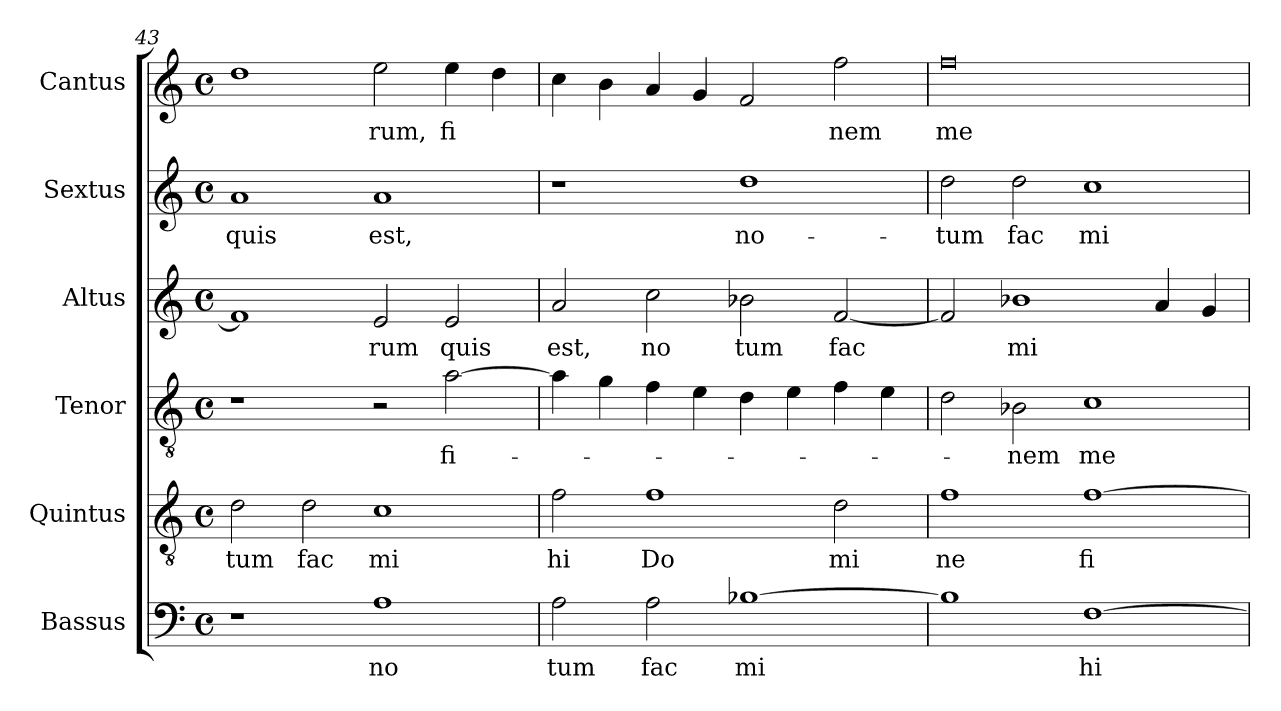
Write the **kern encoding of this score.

**kern	**text	**kern	**text	**kern	**text	**kern	**text	**kern	**text	**kern	**text
*part6	*part6	*part5	*part5	*part4	*part4	*part3	*part3	*part2	*part2	*part1	*part1
*staff6	*staff6	*staff5	*staff5	*staff4	*staff4	*staff3	*staff3	*staff2	*staff2	*staff1	*staff1
*I"Bassus	*	*I"Quintus	*	*I"Tenor	*	*I"Altus	*	*I"Sextus	*	*I"Cantus	*
*clefF4	*	*clefGv2	*	*clefGv2	*	*clefG2	*	*clefG2	*	*clefG2	*
*M4/4	*	*M4/4	*	*M4/4	*	*M4/4	*	*M4/4	*	*M4/4	*
*met(c)	*	*met(c)	*	*met(c)	*	*met(c)	*	*met(c)	*	*met(c)	*
=43	=43	=43	=43	=43	=43	=43	=43	=43	=43	=43	=43
!	!	!	!LO:LY:b:cj	!	!	!	!	!	!LO:LY:b:cj	!	!
1r	.	2d\	tum	1r	.	1f]	.	1a	quis	1dd	.
!	!	!	!LO:LY:b:cj	!	!	!	!	!	!	!	!
.	.	2d\	fac	.	.	.	.	.	.	.	.
!	!LO:LY:b:cj	!	!LO:LY:b:cj	!	!	!	!LO:LY:b:cj	!	!LO:LY:b:cj	!	!LO:LY:b:cj
1A	no	1c	mi	2r	.	2e/	rum	1a	est,	2ee\	rum,
!	!	!	!	!	!LO:LY:b:cj	!	!LO:LY:b:cj	!	!	!	!LO:LY:b:cj
.	.	.	.	[>2a\	fi-	2e/	quis	.	.	4ee\	fi
.	.	.	.	.	.	.	.	.	.	4dd\	.
=44	=44	=44	=44	=44	=44	=44	=44	=44	=44	=44	=44
!	!LO:LY:b:cj	!	!LO:LY:b:cj	!	!	!	!LO:LY:b:cj	!	!	!	!
2A\	tum	2f\	hi	4a\]	.	2a/	est,	1r	.	4cc\	.
.	.	.	.	4g\	.	.	.	.	.	4b\	.
!	!LO:LY:b:cj	!	!LO:LY:b:cj	!	!	!	!LO:LY:b:cj	!	!	!	!
2A\	fac	1f	Do	4f\	.	2cc\	no	.	.	4a/	.
.	.	.	.	4e\	.	.	.	.	.	4g/	.
!	!LO:LY:b:cj	!	!	!	!	!	!LO:LY:b:cj	!	!LO:LY:b:cj	!	!
[>1B-X	mi	.	.	4d\	.	2b-X\	tum	1dd	no-	2f/	.
.	.	.	.	4e\	.	.	.	.	.	.	.
!	!	!	!LO:LY:b:cj	!	!	!	!LO:LY:b	!	!	!	!LO:LY:b:cj
.	.	2d\	mi	4f\	.	[<2f/	fac	.	.	2ff\	nem
.	.	.	.	4e\	.	.	.	.	.	.	.
=45	=45	=45	=45	=45	=45	=45	=45	=45	=45	=45	=45
!	!	!	!LO:LY:b:cj	!	!	!	!	!	!LO:LY:b:cj	!	!LO:LY:b:cj
1B-]	.	1f	ne	2d\	.	2f/]	.	2dd\	-tum	0ff	me
!	!	!	!	!	!LO:LY:b:cj	!	!LO:LY:b:cj	!	!LO:LY:b:cj	!	!
.	.	.	.	2B-X\	-nem	1b-X	mi	2dd\	fac	.	.
!	!LO:LY:b:cj	!	!LO:LY:b:cj	!	!LO:LY:b:cj	!	!	!	!LO:LY:b:cj	!	!
[<1F	hi	[>1f	fi	1c	me-	.	.	1cc	mi-	.	.
.	.	.	.	.	.	4a/	.	.	.	.	.
.	.	.	.	.	.	4g/	.	.	.	.	.
=	=	=	=	=	=	=	=	=	=	=	=
*-	*-	*-	*-	*-	*-	*-	*-	*-	*-	*-	*-
